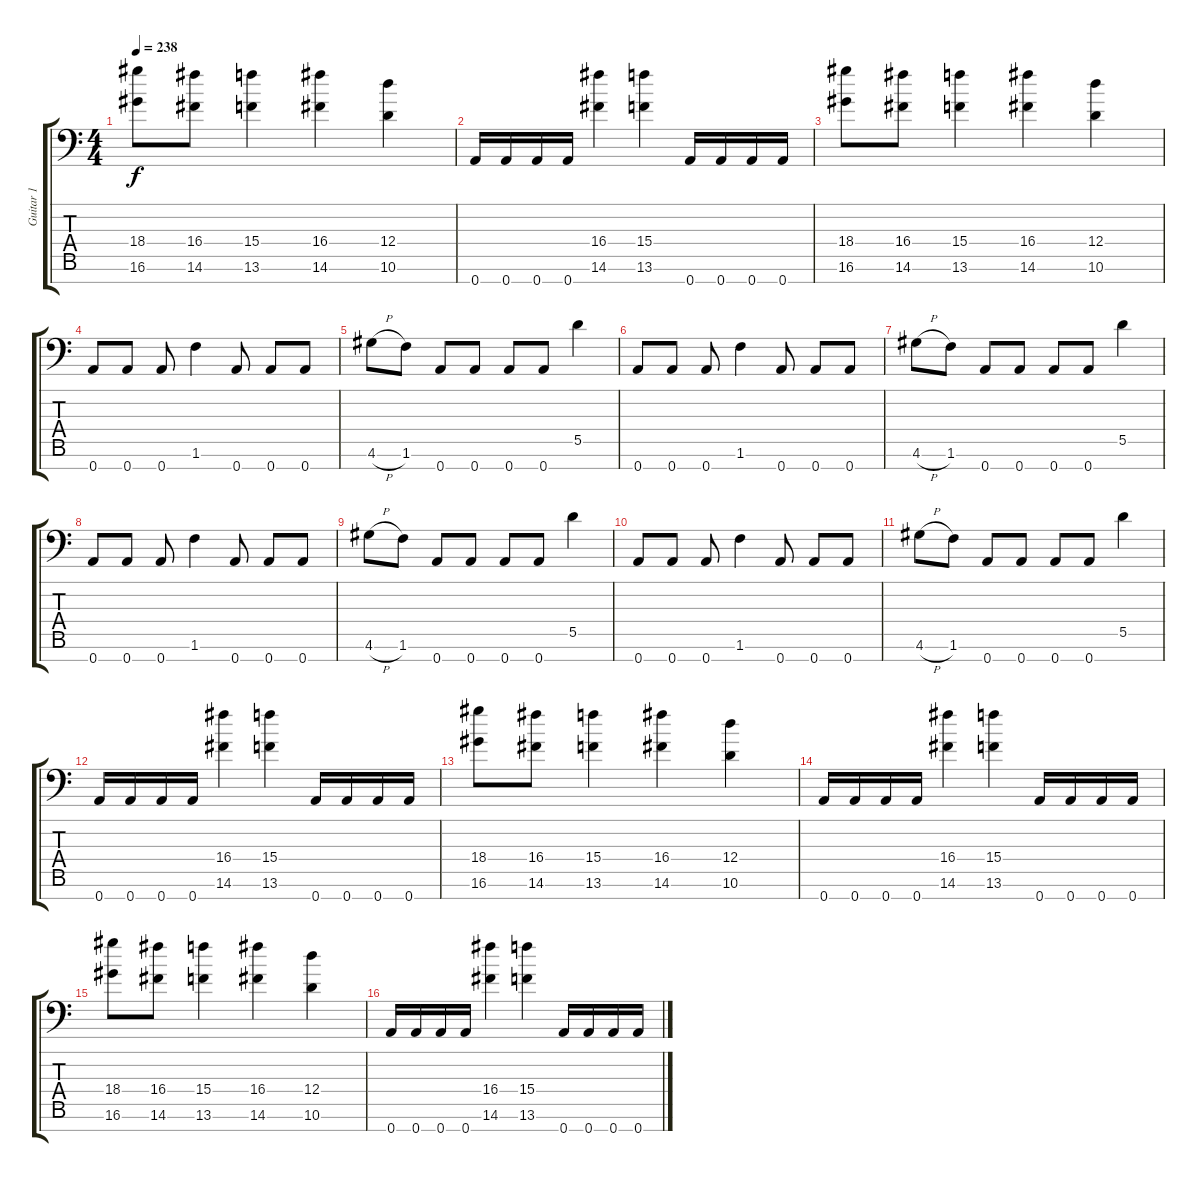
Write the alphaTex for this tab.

\track ("Guitar 1" "Guitar 1") {instrument distortionguitar}
\staff {score tabs}
\tuning (E4 B3 Gb3 D3 A2 E2 A1) {hide}
\ts (4 4)
\tempo 238
\clef f4
\ks c
(18.4 16.6).8{dy f} (16.4 14.6).8 (15.4 13.6).4 (16.4 14.6).4 (12.4 10.6).4 |
0.7.16 0.7.16 0.7.16 0.7.16 (16.4 14.6).4 (15.4 13.6).4 0.7.16 0.7.16 0.7.16 0.7.16 |
(18.4 16.6).8 (16.4 14.6).8 (15.4 13.6).4 (16.4 14.6).4 (12.4 10.6).4 |
0.7.8 0.7.8 0.7.8 1.6.4 0.7.8 0.7.8 0.7.8 |
4.6{h}.8 1.6.8 0.7.8 0.7.8 0.7.8 0.7.8 5.5.4 |
0.7.8 0.7.8 0.7.8 1.6.4 0.7.8 0.7.8 0.7.8 |
4.6{h}.8 1.6.8 0.7.8 0.7.8 0.7.8 0.7.8 5.5.4 |
0.7.8 0.7.8 0.7.8 1.6.4 0.7.8 0.7.8 0.7.8 |
4.6{h}.8 1.6.8 0.7.8 0.7.8 0.7.8 0.7.8 5.5.4 |
0.7.8 0.7.8 0.7.8 1.6.4 0.7.8 0.7.8 0.7.8 |
4.6{h}.8 1.6.8 0.7.8 0.7.8 0.7.8 0.7.8 5.5.4 |
0.7.16 0.7.16 0.7.16 0.7.16 (16.4 14.6).4 (15.4 13.6).4 0.7.16 0.7.16 0.7.16 0.7.16 |
(18.4 16.6).8 (16.4 14.6).8 (15.4 13.6).4 (16.4 14.6).4 (12.4 10.6).4 |
0.7.16 0.7.16 0.7.16 0.7.16 (16.4 14.6).4 (15.4 13.6).4 0.7.16 0.7.16 0.7.16 0.7.16 |
(18.4 16.6).8 (16.4 14.6).8 (15.4 13.6).4 (16.4 14.6).4 (12.4 10.6).4 |
0.7.16 0.7.16 0.7.16 0.7.16 (16.4 14.6).4 (15.4 13.6).4 0.7.16 0.7.16 0.7.16 0.7.16
